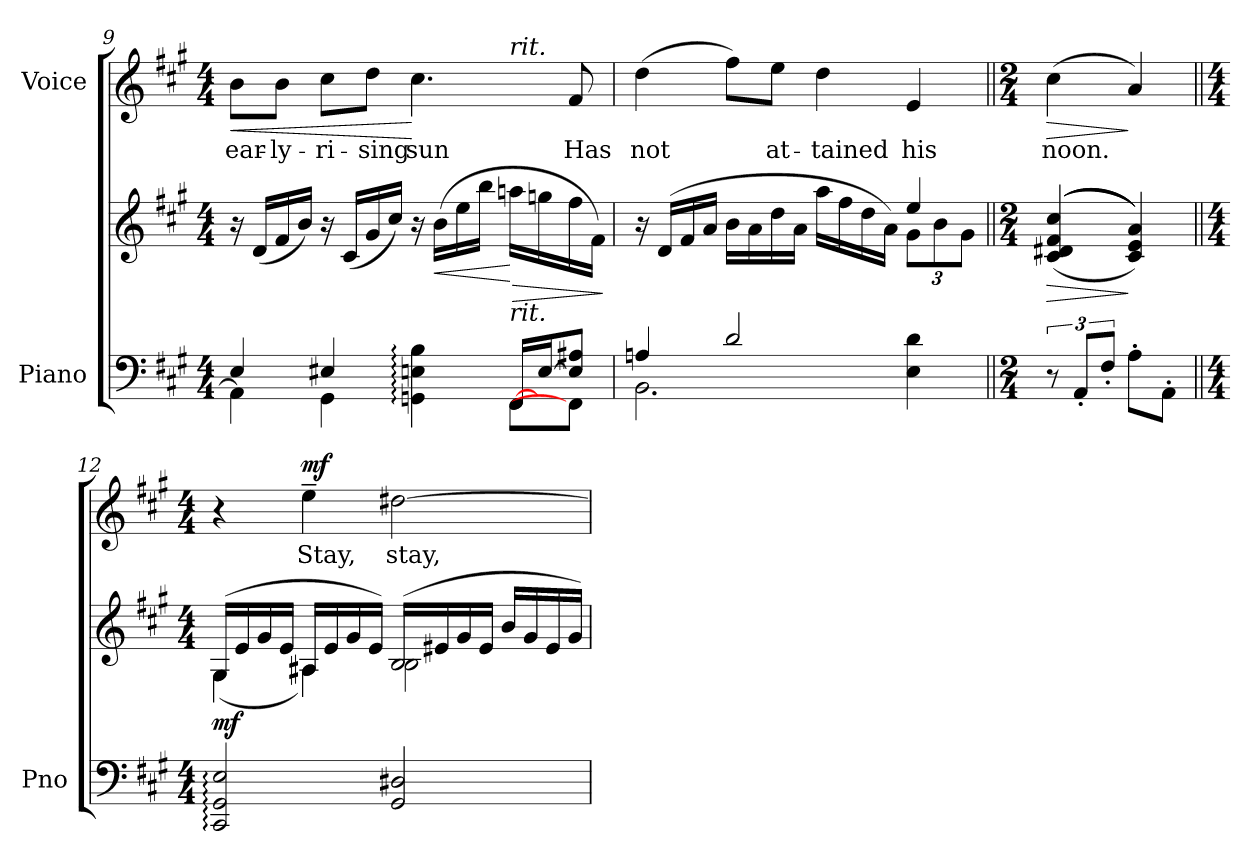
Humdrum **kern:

**kern	**kern	**dynam	**kern	**text	**dynam
*part2	*part2	*part2	*part1	*part1	*part1
*staff3	*staff2	*staff2/3	*staff1	*staff1	*staff1
*I"Piano	*	*	*I"Voice	*	*
*I'Pno	*	*	*	*	*
!!LO:LB:g=z
*clefF4	*clefG2	*	*clefG2	*	*
*k[f#c#g#]	*k[f#c#g#]	*	*k[f#c#g#]	*	*
*M4/4	*M4/4	*	*M4/4	*	*
=9	=9	=9	=9	=9	=9
*^	*	*	*	*	*
!	!	!	!	!	!LO:LY:b	!LO:HP:b
*	*	*	*	*^	*	*
*	*	*	*	*	*^	*	*
4E/	4AA\]	16r	.	8b\L	2.ryy	2ryy	ear-	<
.	.	(<16d/LL	.	.	.	.	.	.
!	!	!	!	!	!	!	!LO:LY:b	!
.	.	16f#/	.	8b\J	.	.	-ly-	.
.	.	16b/JJ)	.	.	.	.	.	.
!	!	!	!	!	!	!	!LO:LY:b	!
4E#X/	4GG#\	16r	.	8cc#\L	.	.	-ri-	.
.	.	(<16c#/LL	.	.	.	.	.	.
!	!	!	!	!	!	!	!LO:LY:b	!
.	.	16g#/	.	8dd\J	.	.	-sing	.
.	.	16cc#/JJ)	.	.	.	.	.	.
*	*	*	*	*MM76	*	*	*	*
!	!	!	!	!	!	!	!LO:LY:b	!
4GGn\: 4En\: 4B\:	4ryy	16r	.	4.cc#\	.	8ryy	sun	[
!	!	!	!LO:HP:b	!	!	!	!	!
.	.	(>16b\LL	<	.	.	.	.	.
*	*	*	*	*MM72	*	*	*	*
.	.	16ee\	.	.	.	4.ryy	.	.
.	.	16bb\JJ	.	.	.	.	.	.
*	*	*	*	*MM66	*	*	*	*
!	!	!	!	!	!LO:TX:a:i:t=rit.	!	!	!
!	!	!LO:TX:b:i:t=rit.	!	!	!	!	!	!
!	!	!	!LO:HP:n=1:b	!	!	!	!	!
[16FF#/LL	8FF#\L	16aan\LL	[ >	.	4ryy	.	.	.
[16E/J	.	16ggn\	.	.	.	.	.	.
!	!	!	!	!	!	!	!LO:LY:b	!
8E/] 8A#X/J	8FF#\J]	16ff#\	.	8f#/	.	.	Has	.
.	.	16f#\JJ)	.	.	.	.	.	.
*v	*v	*	*	*	*	*	*	*
.	.	]	.	.	.	.	.
*	*	*	*v	*v	*v	*	*
=10	=10	=10	=10	=10	=10
*	*	*	*MM80	*	*
*^	*^	*	*^	*	*
*	*	*	*	*	*	*^	*	*
!	!	!	!	!	!LO:TX:a:i:t=a tempo	!	!	!	!
!	!	!	!	!LO:DY:b	!	!	!	!LO:LY:b	!
!	!	!	!	!LO:DY:n=1:b	!	!	!	!	!
*	*	*	*	*	*v	*v	*v	*	*
4An/	2.BB\	16r	2.ryy	p other-dynamics	(>4dd\	not	.
.	.	(>16d/LL	.	.	.	.	.
.	.	16f#/	.	.	.	.	.
.	.	16a/JJ	.	.	.	.	.
2d/	.	16b\LL	.	.	8ff#\L)	.	.
.	.	16a\	.	.	.	.	.
!	!	!	!	!	!	!LO:LY:b	!
.	.	16dd\	.	.	8ee\J	at-	.
.	.	16a\JJ	.	.	.	.	.
!	!	!	!	!	!	!LO:LY:b	!
.	.	16aa\LL	.	.	4dd\	-tained	.
.	.	16ff#\	.	.	.	.	.
.	.	16dd\	.	.	.	.	.
.	.	16a\JJ)	.	.	.	.	.
*	*	*	*Xbrackettup	*	*	*	*
!	!	!	!	!	!	!LO:LY:b	!
4E\ 4d\	4ryy	4ee/	12g#\L	.	4e/	his	.
.	.	.	12b\	.	.	.	.
.	.	.	12g#\J	.	.	.	.
*v	*v	*	*	*	*	*	*
*	*v	*v	*	*	*	*
!!LO:LB:g=z
=11||	=11||	=11||	=11||	=11||	=11||
*M2/4	*M2/4	*	*M2/4	*	*
*	*^	*	*	*	*
!	!	!	!LO:HP:b	!	!LO:LY:b	!LO:HP:b
*	*v	*v	*	*	*	*
12r	(>(<(<(>4c#/ 4d#X/ 4f#/ 4cc#/	>	(>4cc#\	noon.	>
12AA'/L	.	.	.	.	.
12F#'/J	.	.	.	.	.
8A'\L	4c#/ 4e/ 4a/))))	]	4a/)	.	]
8AA'\J	.	.	.	.	.
=12||	=12||	=12||	=12||	=12||	=12||
*M4/4	*M4/4	*	*M4/4	*	*
*	*^	*	*	*	*
!	!	!	!LO:DY:b	!	!	!
2CC#/: 2GG#/: 2E/:	(>16G#/LL	(<4G#\	mf	4r	.	.
.	16e/	.	.	.	.	.
.	16g#/	.	.	.	.	.
.	16e/JJ	.	.	.	.	.
!	!	!	!	!	!LO:LY:b	!LO:DY:a
.	16A#X/LL	4A#\)	.	4ee~\	Stay,	mf
.	16e/	.	.	.	.	.
.	16g#/	.	.	.	.	.
.	16e/JJ)	.	.	.	.	.
!	!LO:N:head=open	!	!	!	!LO:LY:b	!
2GG#/ 2D#X/	(>16B/LL	2B\	.	[2dd#X\	stay,	.
.	16e#X/	.	.	.	.	.
.	16g#/	.	.	.	.	.
.	16e#/JJ	.	.	.	.	.
.	16b/LL	.	.	.	.	.
.	16g#/	.	.	.	.	.
.	16e#/	.	.	.	.	.
.	16g#/JJ)	.	.	.	.	.
*	*v	*v	*	*	*	*
=	=	=	=	=	=
*-	*-	*-	*-	*-	*-
